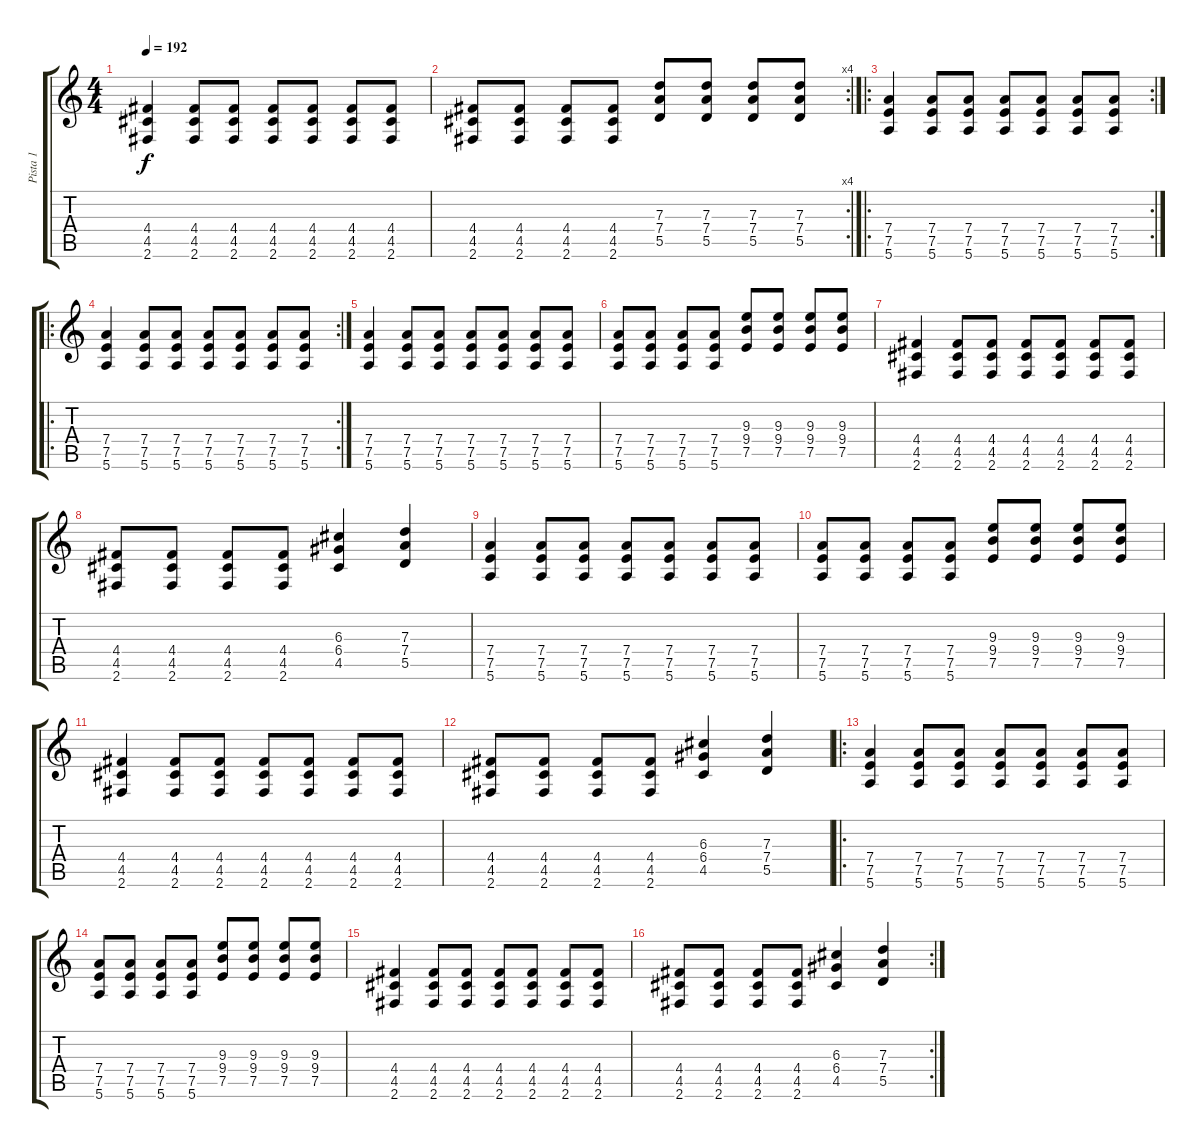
\track ("Pista 1" "Pista 1") {instrument overdrivenguitar}
\staff {score tabs}
\tuning (E4 B3 G3 D3 A2 E2) {hide}
\ts (4 4)
\tempo 192
\clef g2
\ks c
(4.4 4.5 2.6).4{dy f} (4.4 4.5 2.6).8 (4.4 4.5 2.6).8 (4.4 4.5 2.6).8 (4.4 4.5 2.6).8 (4.4 4.5 2.6).8 (4.4 4.5 2.6).8 |
\rc 4
(4.4 4.5 2.6).8 (4.4 4.5 2.6).8 (4.4 4.5 2.6).8 (4.4 4.5 2.6).8 (7.3 7.4 5.5).8 (7.3 7.4 5.5).8 (7.3 7.4 5.5).8 (7.3 7.4 5.5).8 |
\ro
\rc 2
(7.4 7.5 5.6).4 (7.4 7.5 5.6).8 (7.4 7.5 5.6).8 (7.4 7.5 5.6).8 (7.4 7.5 5.6).8 (7.4 7.5 5.6).8 (7.4 7.5 5.6).8 |
\ro
\rc 2
(7.4 7.5 5.6).4 (7.4 7.5 5.6).8 (7.4 7.5 5.6).8 (7.4 7.5 5.6).8 (7.4 7.5 5.6).8 (7.4 7.5 5.6).8 (7.4 7.5 5.6).8 |
(7.4 7.5 5.6).4 (7.4 7.5 5.6).8 (7.4 7.5 5.6).8 (7.4 7.5 5.6).8 (7.4 7.5 5.6).8 (7.4 7.5 5.6).8 (7.4 7.5 5.6).8 |
(7.4 7.5 5.6).8 (7.4 7.5 5.6).8 (7.4 7.5 5.6).8 (7.4 7.5 5.6).8 (9.3 9.4 7.5).8 (9.3 9.4 7.5).8 (9.3 9.4 7.5).8 (9.3 9.4 7.5).8 |
(4.4 4.5 2.6).4 (4.4 4.5 2.6).8 (4.4 4.5 2.6).8 (4.4 4.5 2.6).8 (4.4 4.5 2.6).8 (4.4 4.5 2.6).8 (4.4 4.5 2.6).8 |
(4.4 4.5 2.6).8 (4.4 4.5 2.6).8 (4.4 4.5 2.6).8 (4.4 4.5 2.6).8 (6.3 6.4 4.5).4 (7.3 7.4 5.5).4 |
(7.4 7.5 5.6).4 (7.4 7.5 5.6).8 (7.4 7.5 5.6).8 (7.4 7.5 5.6).8 (7.4 7.5 5.6).8 (7.4 7.5 5.6).8 (7.4 7.5 5.6).8 |
(7.4 7.5 5.6).8 (7.4 7.5 5.6).8 (7.4 7.5 5.6).8 (7.4 7.5 5.6).8 (9.3 9.4 7.5).8 (9.3 9.4 7.5).8 (9.3 9.4 7.5).8 (9.3 9.4 7.5).8 |
(4.4 4.5 2.6).4 (4.4 4.5 2.6).8 (4.4 4.5 2.6).8 (4.4 4.5 2.6).8 (4.4 4.5 2.6).8 (4.4 4.5 2.6).8 (4.4 4.5 2.6).8 |
(4.4 4.5 2.6).8 (4.4 4.5 2.6).8 (4.4 4.5 2.6).8 (4.4 4.5 2.6).8 (6.3 6.4 4.5).4 (7.3 7.4 5.5).4 |
\ro
(7.4 7.5 5.6).4 (7.4 7.5 5.6).8 (7.4 7.5 5.6).8 (7.4 7.5 5.6).8 (7.4 7.5 5.6).8 (7.4 7.5 5.6).8 (7.4 7.5 5.6).8 |
(7.4 7.5 5.6).8 (7.4 7.5 5.6).8 (7.4 7.5 5.6).8 (7.4 7.5 5.6).8 (9.3 9.4 7.5).8 (9.3 9.4 7.5).8 (9.3 9.4 7.5).8 (9.3 9.4 7.5).8 |
(4.4 4.5 2.6).4 (4.4 4.5 2.6).8 (4.4 4.5 2.6).8 (4.4 4.5 2.6).8 (4.4 4.5 2.6).8 (4.4 4.5 2.6).8 (4.4 4.5 2.6).8 |
\rc 2
(4.4 4.5 2.6).8 (4.4 4.5 2.6).8 (4.4 4.5 2.6).8 (4.4 4.5 2.6).8 (6.3 6.4 4.5).4 (7.3 7.4 5.5).4
